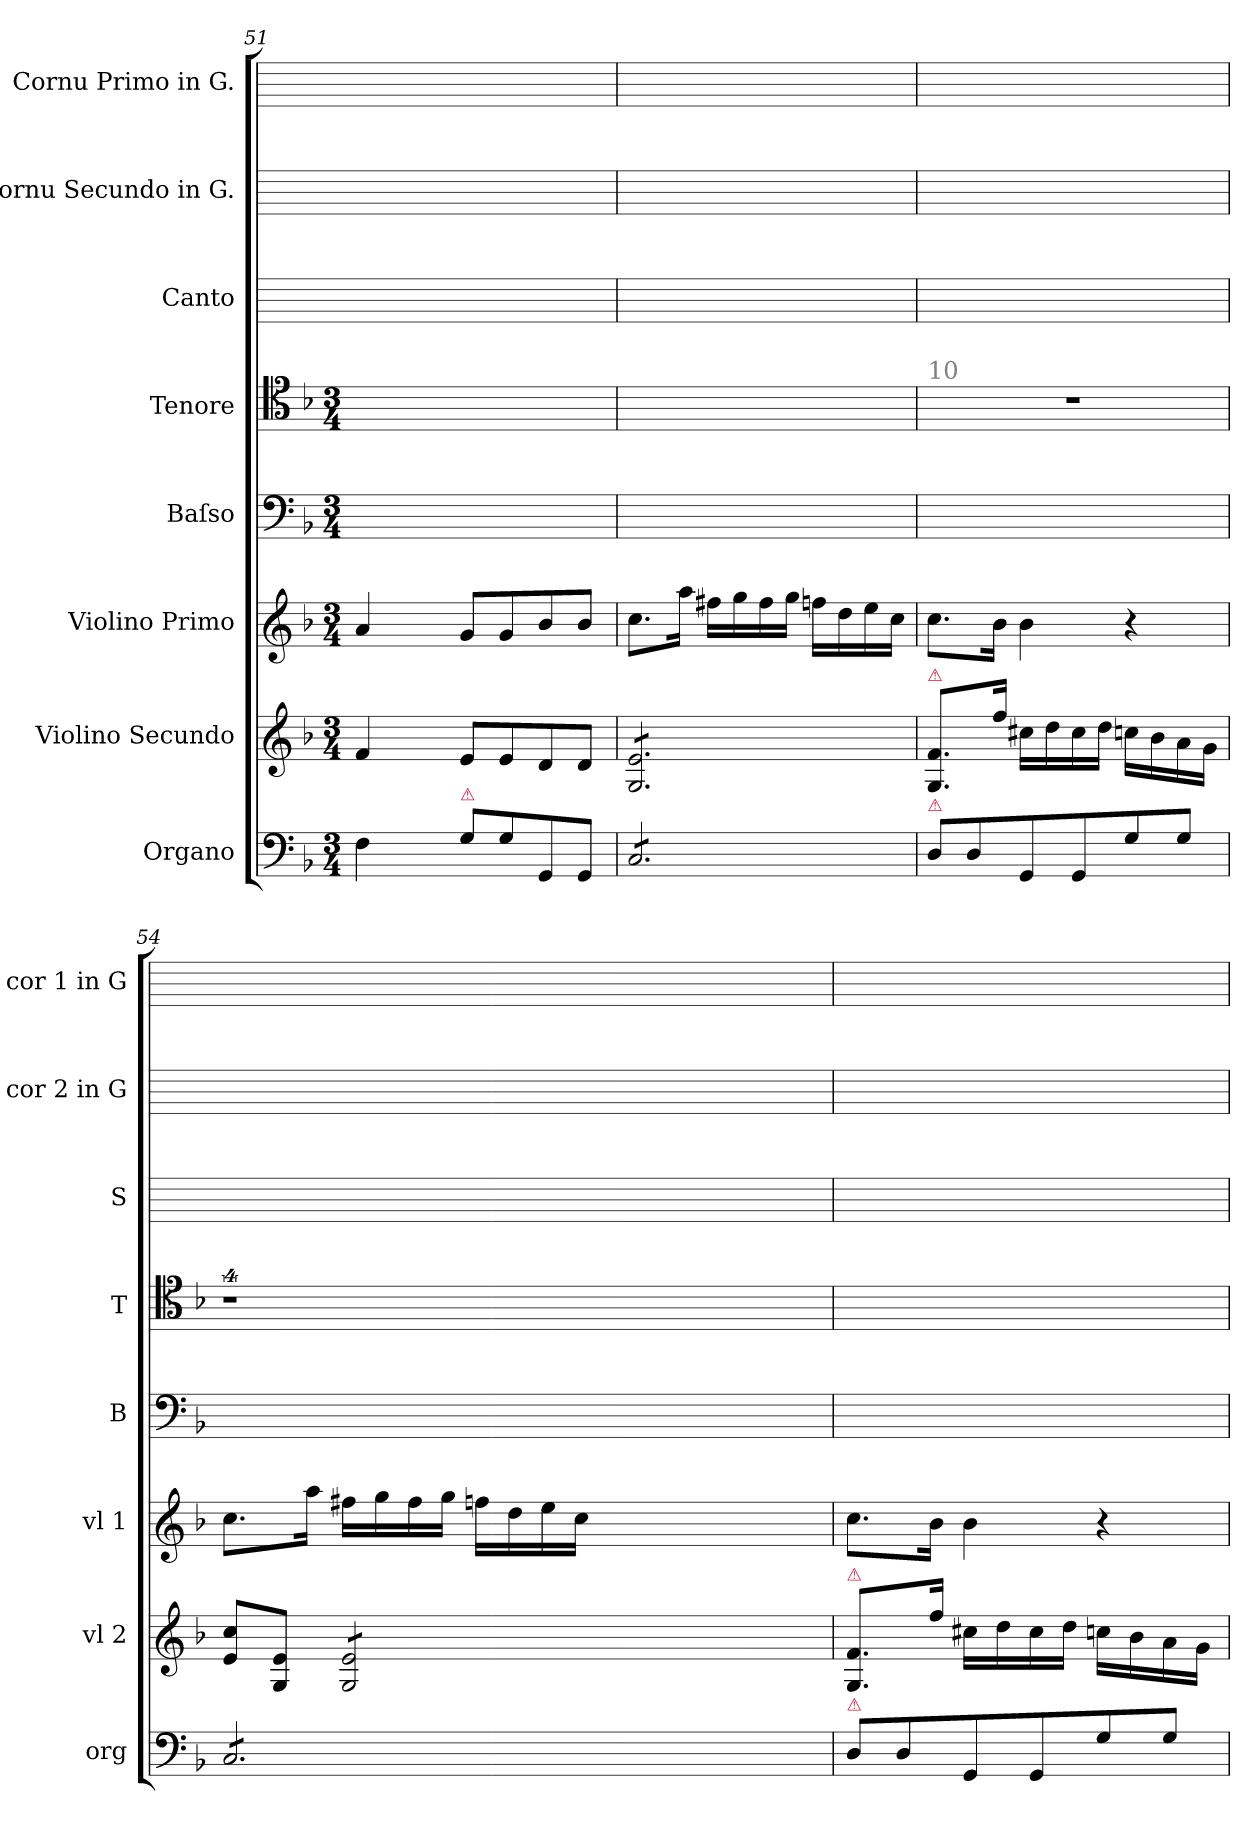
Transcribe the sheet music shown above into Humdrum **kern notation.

**kern	**kern	**dynam	**kern	**kern	**kern	**text	**kern	**kern	**kern
*part8	*part7	*part7	*part6	*part5	*part4	*part4	*part3	*part2	*part1
*staff8	*staff7	*staff7	*staff6	*staff5	*staff4	*staff4	*staff3	*staff2	*staff1
*I"Organo	*I"Violino Secundo	*	*I"Violino Primo	*I"Baſso	*I"Tenore	*	*I"Canto	*I"Cornu Secundo in G.	*I"Cornu Primo in G.
*I'org	*I'vl 2	*	*I'vl 1	*I'B	*I'T	*	*I'S	*I'cor 2 in G	*I'cor 1 in G
*clefF4	*clefG2	*	*clefG2	*clefF4	*clefC4	*	*	*	*
*k[b-]	*k[b-]	*	*k[b-]	*k[b-]	*k[b-]	*	*	*	*
*F:	*F:	*	*F:	*F:	*F:	*	*	*	*
*M3/4	*M3/4	*	*M3/4	*M3/4	*M3/4	*	*	*	*
=51	=51	=51	=51	=51	=51	=51	=51	=51	=51
4F\	4f/	.	4a/	2.ryy	16A\LLyy	O-	2.ryy	2.ryy	2.ryy
.	.	.	.	.	16B-\JJyy	.	.	.	.
.	.	.	.	.	16c\yy	-ra	.	.	.
.	.	.	.	.	16d\yy	pro	.	.	.
!LO:TX:a:color=crimson:t=⚠	!	!	!	!	!	!	!	!	!
8G\L	8e/L	.	8g/L	.	4c\yy	no-	.	.	.
8G\	8e/	.	8g/	.	.	.	.	.	.
8GG/	8d/	.	8b-/	.	4B-\yy	.	.	.	.
8GG/J	8d/J	.	8b-/J	.	.	.	.	.	.
=52	=52	=52	=52	=52	=52	=52	=52	=52	=52
!	!	!LO:DY:rj	!	!	!	!	!	!	!
*tremolo	*	*	*	*	*	*	*	*	*
*	*tremolo	*	*	*	*	*	*	*	*
8C/L	8G/ 8e/L	for.	8.cc\L	2.ryy	4c\yy	-bis	2.ryy	2.ryy	2.ryy
8C/	8G/ 8e/	.	.	.	.	.	.	.	.
.	.	.	16aa\Jk	.	.	.	.	.	.
8C/	8G/ 8e/	.	16ff#X\LL	.	4ryy	.	.	.	.
.	.	.	16gg\	.	.	.	.	.	.
8C/	8G/ 8e/	.	16ff#\	.	.	.	.	.	.
.	.	.	16gg\JJ	.	.	.	.	.	.
8C/	8G/ 8e/	.	16ffn\LL	.	4ryy	.	.	.	.
.	.	.	16dd\	.	.	.	.	.	.
8C/J	8G/ 8e/J	.	16ee\	.	.	.	.	.	.
*	*Xtremolo	*	*	*	*	*	*	*	*
*Xtremolo	*	*	*	*	*	*	*	*	*
.	.	.	16cc\JJ	.	.	.	.	.	.
=53	=53	=53	=53	=53	=53	=53	=53	=53	=53
!	!	!	!	!	!LO:TX:a:color=grey:t=10	!	!	!	!
!	!LO:TX:a:color=crimson:t=⚠	!	!	!	!	!	!	!	!
!LO:TX:a:color=crimson:t=⚠	!	!	!	!	!	!	!	!	!
8D/L	8.G/ 8.f/L	.	8.cc\L	2.ryy	2.r	.	2.ryy	2.ryy	2.ryy
8D/	.	.	.	.	.	.	.	.	.
.	16ff\Jk	.	16b-\Jk	.	.	.	.	.	.
8GG/	16cc#X\LL	.	4b-\	.	.	.	.	.	.
.	16dd\	.	.	.	.	.	.	.	.
8GG/	16cc#\	.	.	.	.	.	.	.	.
.	16dd\JJ	.	.	.	.	.	.	.	.
8G\	16ccn\LL	.	4r	.	.	.	.	.	.
.	16b-\	.	.	.	.	.	.	.	.
8G\J	16a\	.	.	.	.	.	.	.	.
.	16g\JJ	.	.	.	.	.	.	.	.
=54	=54	=54	=54	=54	=54	=54	=54	=54	=54
*tremolo	*	*	*	*	*	*	*	*	*
8C/L	8e/ 8cc/L	.	8.cc\L	2.ryy	4%9r	.	2.ryy	2.ryy	2.ryy
8C/	8G/ 8e/J	.	.	.	.	.	.	.	.
.	.	.	16aa\Jk	.	.	.	.	.	.
*	*tremolo	*	*	*	*	*	*	*	*
8C/	8G/ 8e/L	.	16ff#X\LL	.	.	.	.	.	.
.	.	.	16gg\	.	.	.	.	.	.
8C/	8G/ 8e/	.	16ff#\	.	.	.	.	.	.
.	.	.	16gg\JJ	.	.	.	.	.	.
8C/	8G/ 8e/	.	16ffn\LL	.	.	.	.	.	.
.	.	.	16dd\	.	.	.	.	.	.
8C/J	8G/ 8e/J	.	16ee\	.	.	.	.	.	.
*	*Xtremolo	*	*	*	*	*	*	*	*
*Xtremolo	*	*	*	*	*	*	*	*	*
.	.	.	16cc\JJ	.	.	.	.	.	.
1.ryy	1.ryy	.	1.ryy	1.ryy	.	.	1.ryy	1.ryy	1.ryy
=55	=55	=55	=55	=55	=55	=55	=55	=55	=55
!	!LO:TX:a:color=crimson:t=⚠	!	!	!	!	!	!	!	!
!LO:TX:a:color=crimson:t=⚠	!	!	!	!	!	!	!	!	!
8D/L	8.G/ 8.f/L	.	8.cc\L	2.ryy	2.ryy	.	2.ryy	2.ryy	2.ryy
8D/	.	.	.	.	.	.	.	.	.
.	16ff\Jk	.	16b-\Jk	.	.	.	.	.	.
8GG/	16cc#X\LL	.	4b-\	.	.	.	.	.	.
.	16dd\	.	.	.	.	.	.	.	.
8GG/	16cc#\	.	.	.	.	.	.	.	.
.	16dd\JJ	.	.	.	.	.	.	.	.
8G\	16ccn\LL	.	4r	.	.	.	.	.	.
.	16b-\	.	.	.	.	.	.	.	.
8G\J	16a\	.	.	.	.	.	.	.	.
.	16g\JJ	.	.	.	.	.	.	.	.
=	=	=	=	=	=	=	=	=	=
*-	*-	*-	*-	*-	*-	*-	*-	*-	*-
